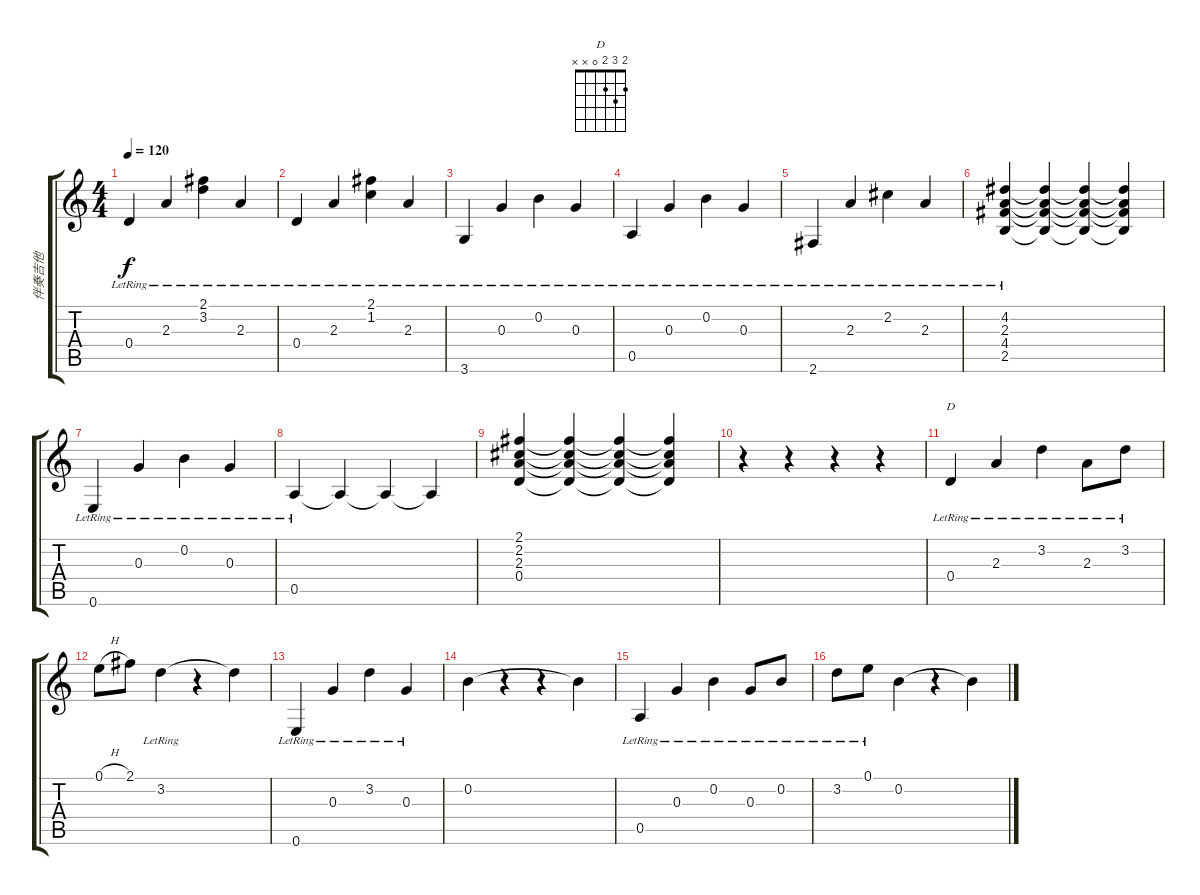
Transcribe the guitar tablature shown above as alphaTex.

\track ("伴奏吉他" "伴奏吉他") {instrument acousticguitarnylon}
\staff {score tabs}
\tuning (E4 B3 G3 D3 A2 E2) {hide}
\chord ("D" 2 3 2 0 x x)
\ts (4 4)
\tempo 120
\clef g2
\ks c
0.4{lr}.4{dy f} 2.3{lr}.4 (2.1{lr} 3.2{lr}).4 2.3{lr}.4 |
0.4{lr}.4 2.3{lr}.4 (2.1{lr} 1.2{lr}).4 2.3{lr}.4 |
3.6{lr}.4 0.3{lr}.4 0.2{lr}.4 0.3{lr}.4 |
0.5{lr}.4 0.3{lr}.4 0.2{lr}.4 0.3{lr}.4 |
2.6{lr}.4 2.3{lr}.4 2.2{lr}.4 2.3{lr}.4 |
(4.2{lr} 2.3{lr} 4.4{lr} 2.5{lr}).4 (4.2{t} 2.3{t} 4.4{t} 2.5{t}).4 (4.2{t} 2.3{t} 4.4{t} 2.5{t}).4 (4.2{t} 2.3{t} 4.4{t} 2.5{t}).4 |
0.6{lr}.4 0.3{lr}.4 0.2{lr}.4 0.3{lr}.4 |
0.5{lr}.4 0.5{t}.4 0.5{t}.4 0.5{t}.4 |
(2.1 2.2 2.3 0.4).4 (2.1{t} 2.2{t} 2.3{t} 0.4{t}).4 (2.1{t} 2.2{t} 2.3{t} 0.4{t}).4 (2.1{t} 2.2{t} 2.3{t} 0.4{t}).4 |
r.4 r.4 r.4 r.4 |
0.4{lr}.4{ch "D"} 2.3{lr}.4 3.2{lr}.4 2.3{lr}.8 3.2{lr}.8 |
0.1{h}.8 2.1.8 3.2{lr}.4 r.4 3.2{t}.4 |
0.6{lr}.4 0.3{lr}.4 3.2{lr}.4 0.3{lr}.4 |
0.2.4 r.4 r.4 0.2{t}.4 |
0.5{lr}.4 0.3{lr}.4 0.2{lr}.4 0.3{lr}.8 0.2{lr}.8 |
3.2{lr}.8 0.1{lr}.8 0.2.4 r.4 0.2{t}.4
